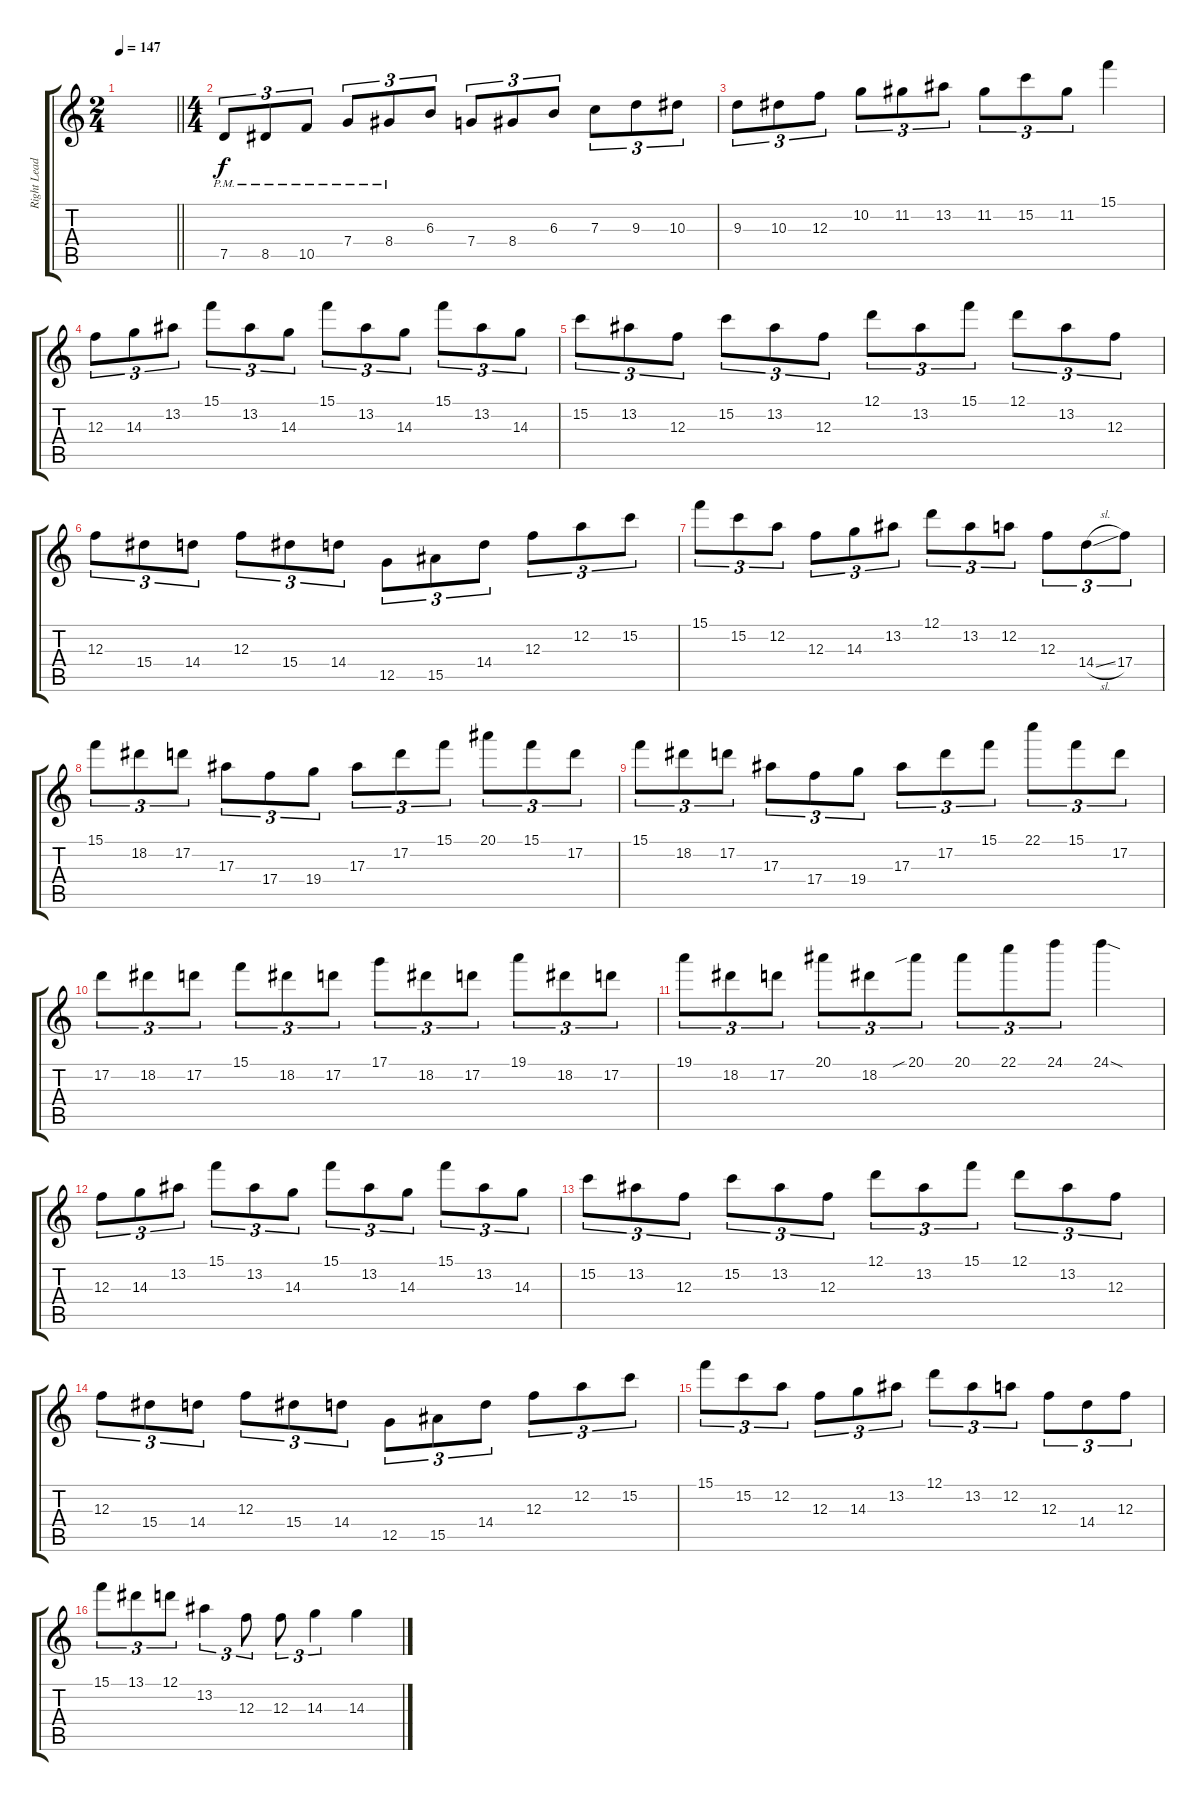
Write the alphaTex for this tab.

\track ("Right Lead" "Right Lead") {instrument distortionguitar}
\staff {score tabs}
\tuning (D4 A3 F3 C3 G2 C2) {hide}
\ts (2 4)
\tempo 147
\clef g2
\barLineRight lightlight
\ks c
|
\ts (4 4)
\section ("" "")
7.5{pm}.8{tu (3 2)} 8.5{pm}.8{tu (3 2)} 10.5{pm}.8{tu (3 2)} 7.4{pm}.8{tu (3 2)} 8.4{pm}.8{tu (3 2)} 6.3.8{tu (3 2)} 7.4.8{tu (3 2)} 8.4.8{tu (3 2)} 6.3.8{tu (3 2)} 7.3.8{tu (3 2)} 9.3.8{tu (3 2)} 10.3.8{tu (3 2)} |
9.3.8{tu (3 2)} 10.3.8{tu (3 2)} 12.3.8{tu (3 2)} 10.2.8{tu (3 2)} 11.2.8{tu (3 2)} 13.2.8{tu (3 2)} 11.2.8{tu (3 2)} 15.2.8{tu (3 2)} 11.2.8{tu (3 2)} 15.1.4 |
12.3.8{tu (3 2)} 14.3.8{tu (3 2)} 13.2.8{tu (3 2)} 15.1.8{tu (3 2)} 13.2.8{tu (3 2)} 14.3.8{tu (3 2)} 15.1.8{tu (3 2)} 13.2.8{tu (3 2)} 14.3.8{tu (3 2)} 15.1.8{tu (3 2)} 13.2.8{tu (3 2)} 14.3.8{tu (3 2)} |
15.2.8{tu (3 2)} 13.2.8{tu (3 2)} 12.3.8{tu (3 2)} 15.2.8{tu (3 2)} 13.2.8{tu (3 2)} 12.3.8{tu (3 2)} 12.1.8{tu (3 2)} 13.2.8{tu (3 2)} 15.1.8{tu (3 2)} 12.1.8{tu (3 2)} 13.2.8{tu (3 2)} 12.3.8{tu (3 2)} |
12.3.8{tu (3 2)} 15.4.8{tu (3 2)} 14.4.8{tu (3 2)} 12.3.8{tu (3 2)} 15.4.8{tu (3 2)} 14.4.8{tu (3 2)} 12.5.8{tu (3 2)} 15.5.8{tu (3 2)} 14.4.8{tu (3 2)} 12.3.8{tu (3 2)} 12.2.8{tu (3 2)} 15.2.8{tu (3 2)} |
15.1.8{tu (3 2)} 15.2.8{tu (3 2)} 12.2.8{tu (3 2)} 12.3.8{tu (3 2)} 14.3.8{tu (3 2)} 13.2.8{tu (3 2)} 12.1.8{tu (3 2)} 13.2.8{tu (3 2)} 12.2.8{tu (3 2)} 12.3.8{tu (3 2)} 14.4{sl}.8{tu (3 2)} 17.4.8{tu (3 2)} |
15.1.8{tu (3 2)} 18.2.8{tu (3 2)} 17.2.8{tu (3 2)} 17.3.8{tu (3 2)} 17.4.8{tu (3 2)} 19.4.8{tu (3 2)} 17.3.8{tu (3 2)} 17.2.8{tu (3 2)} 15.1.8{tu (3 2)} 20.1.8{tu (3 2)} 15.1.8{tu (3 2)} 17.2.8{tu (3 2)} |
15.1.8{tu (3 2)} 18.2.8{tu (3 2)} 17.2.8{tu (3 2)} 17.3.8{tu (3 2)} 17.4.8{tu (3 2)} 19.4.8{tu (3 2)} 17.3.8{tu (3 2)} 17.2.8{tu (3 2)} 15.1.8{tu (3 2)} 22.1.8{tu (3 2)} 15.1.8{tu (3 2)} 17.2.8{tu (3 2)} |
17.2.8{tu (3 2)} 18.2.8{tu (3 2)} 17.2.8{tu (3 2)} 15.1.8{tu (3 2)} 18.2.8{tu (3 2)} 17.2.8{tu (3 2)} 17.1.8{tu (3 2)} 18.2.8{tu (3 2)} 17.2.8{tu (3 2)} 19.1.8{tu (3 2)} 18.2.8{tu (3 2)} 17.2.8{tu (3 2)} |
19.1.8{tu (3 2)} 18.2.8{tu (3 2)} 17.2.8{tu (3 2)} 20.1.8{tu (3 2)} 18.2.8{tu (3 2)} 20.1{sib}.8{tu (3 2)} 20.1.8{tu (3 2)} 22.1.8{tu (3 2)} 24.1.8{tu (3 2)} 24.1{sod}.4 |
12.3.8{tu (3 2)} 14.3.8{tu (3 2)} 13.2.8{tu (3 2)} 15.1.8{tu (3 2)} 13.2.8{tu (3 2)} 14.3.8{tu (3 2)} 15.1.8{tu (3 2)} 13.2.8{tu (3 2)} 14.3.8{tu (3 2)} 15.1.8{tu (3 2)} 13.2.8{tu (3 2)} 14.3.8{tu (3 2)} |
15.2.8{tu (3 2)} 13.2.8{tu (3 2)} 12.3.8{tu (3 2)} 15.2.8{tu (3 2)} 13.2.8{tu (3 2)} 12.3.8{tu (3 2)} 12.1.8{tu (3 2)} 13.2.8{tu (3 2)} 15.1.8{tu (3 2)} 12.1.8{tu (3 2)} 13.2.8{tu (3 2)} 12.3.8{tu (3 2)} |
12.3.8{tu (3 2)} 15.4.8{tu (3 2)} 14.4.8{tu (3 2)} 12.3.8{tu (3 2)} 15.4.8{tu (3 2)} 14.4.8{tu (3 2)} 12.5.8{tu (3 2)} 15.5.8{tu (3 2)} 14.4.8{tu (3 2)} 12.3.8{tu (3 2)} 12.2.8{tu (3 2)} 15.2.8{tu (3 2)} |
15.1.8{tu (3 2)} 15.2.8{tu (3 2)} 12.2.8{tu (3 2)} 12.3.8{tu (3 2)} 14.3.8{tu (3 2)} 13.2.8{tu (3 2)} 12.1.8{tu (3 2)} 13.2.8{tu (3 2)} 12.2.8{tu (3 2)} 12.3.8{tu (3 2)} 14.4.8{tu (3 2)} 12.3.8{tu (3 2)} |
15.1.8{tu (3 2)} 13.1.8{tu (3 2)} 12.1.8{tu (3 2)} 13.2.4{tu (3 2)} 12.3.8{tu (3 2)} 12.3.8{tu (3 2)} 14.3.4{tu (3 2)} 14.3.4
